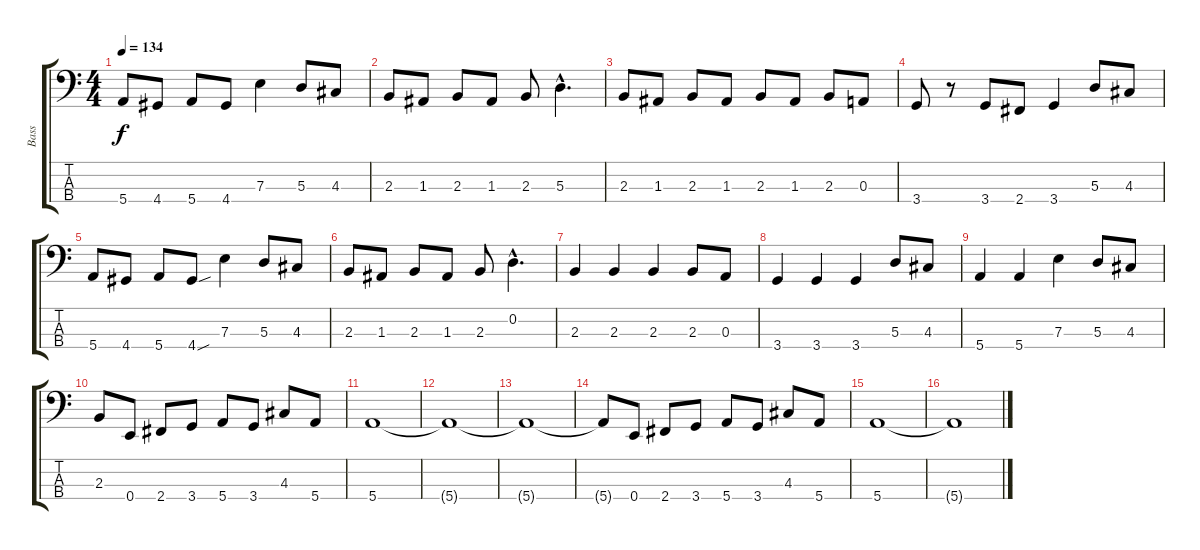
\track ("Bass" "Bass") {instrument electricbasspick}
\staff {score tabs}
\tuning (G2 D2 A1 E1) {hide}
\ts (4 4)
\tempo 134
\clef f4
\ks c
5.4.8{dy f} 4.4.8 5.4.8 4.4.8 7.3.4 5.3.8 4.3.8 |
2.3.8 1.3.8 2.3.8 1.3.8 2.3.8 5.3{hac}.4{d} |
2.3.8 1.3.8 2.3.8 1.3.8 2.3.8 1.3.8 2.3.8 0.3.8 |
3.4.8 r.8 3.4.8 2.4.8 3.4.4 5.3.8 4.3.8 |
5.4.8 4.4.8 5.4.8 4.4{sou}.8 7.3.4 5.3.8 4.3.8 |
2.3.8 1.3.8 2.3.8 1.3.8 2.3.8 0.2{hac}.4{d} |
2.3.4 2.3.4 2.3.4 2.3.8 0.3.8 |
3.4.4 3.4.4 3.4.4 5.3.8 4.3.8 |
5.4.4 5.4.4 7.3.4 5.3.8 4.3.8 |
2.3.8 0.4.8 2.4.8 3.4.8 5.4.8 3.4.8 4.3.8 5.4.8 |
5.4.1 |
5.4{t}.1 |
5.4{t}.1 |
5.4{t}.8 0.4.8 2.4.8 3.4.8 5.4.8 3.4.8 4.3.8 5.4.8 |
5.4.1 |
5.4{t}.1
